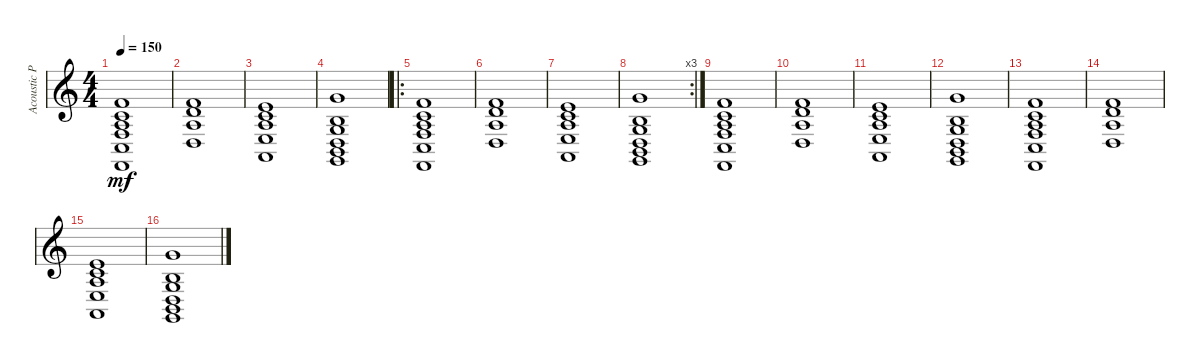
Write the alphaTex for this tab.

\track ("Acoustic Piano (Staff 1)" "Acoustic P") {instrument acousticgrandpiano}
\staff {score}
\tuning (E4 B3 G3 D3 A2 E2 B1) {hide}
\ts (4 4)
\tempo 150
\clef g2
\ks c
(1.1 1.2 2.3 3.4 3.5 1.6).1{dy mf instrument acousticgrandpiano} |
(1.1 3.2 2.3 0.4).1 |
(0.1 1.2 2.3 2.4 0.5).1 |
(3.1 0.2 0.3 0.4 2.5 3.6).1 |
\ro
(1.1 1.2 2.3 3.4 3.5 1.6).1 |
(1.1 3.2 2.3 0.4).1 |
(0.1 1.2 2.3 2.4 0.5).1 |
\rc 3
(3.1 0.2 0.3 0.4 2.5 3.6).1 |
(1.1 1.2 2.3 3.4 3.5 1.6).1 |
(1.1 3.2 2.3 0.4).1 |
(0.1 1.2 2.3 2.4 0.5).1 |
(3.1 0.2 0.3 0.4 2.5 3.6).1 |
(1.1 1.2 2.3 3.4 3.5 1.6).1 |
(1.1 3.2 2.3 0.4).1 |
(0.1 1.2 2.3 2.4 0.5).1 |
(3.1 0.2 0.3 0.4 2.5 3.6).1
